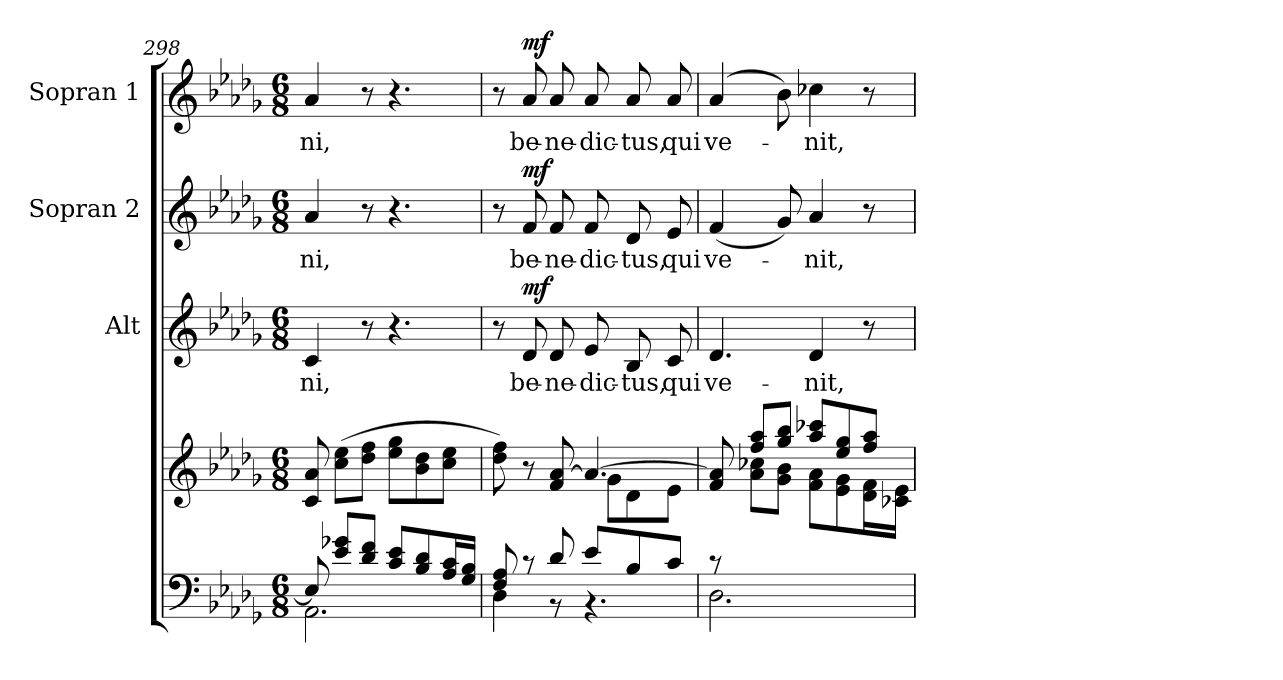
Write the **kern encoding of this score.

**kern	**kern	**kern	**text	**dynam	**kern	**text	**dynam	**kern	**text	**dynam
*part4	*part4	*part3	*part3	*part3	*part2	*part2	*part2	*part1	*part1	*part1
*staff5	*staff4	*staff3	*staff3	*staff3	*staff2	*staff2	*staff2	*staff1	*staff1	*staff1
*	*	*I"Alt	*	*	*I"Sopran 2	*	*	*I"Sopran 1	*	*
*	*	*I'A.	*	*	*I'S. 2	*	*	*I'S. 1	*	*
*clefF4	*clefG2	*clefG2	*	*	*clefG2	*	*	*clefG2	*	*
*k[b-e-a-d-g-]	*k[b-e-a-d-g-]	*k[b-e-a-d-g-]	*	*	*k[b-e-a-d-g-]	*	*	*k[b-e-a-d-g-]	*	*
*D-:	*D-:	*D-:	*	*	*D-:	*	*	*D-:	*	*
*M6/8	*M6/8	*M6/8	*	*	*M6/8	*	*	*M6/8	*	*
=298	=298	=298	=298	=298	=298	=298	=298	=298	=298	=298
*^	*	*	*	*	*	*	*	*	*	*
!	!	!	!	!LO:LY:b	!	!	!LO:LY:b	!	!	!LO:LY:b	!
8E-/]	2.AA-\	8c/ 8a-/	4c/	-ni,	.	4a-/	-ni,	.	4a-/	-ni,	.
8e-/ 8g-X/L	.	(>8cc\ 8ee-\L	.	.	.	.	.	.	.	.	.
8d-/ 8f/J	.	8dd-\ 8ff\J	8r	.	.	8r	.	.	8r	.	.
8c/ 8e-/L	.	8ee-\ 8gg-\L	4.r	.	.	4.r	.	.	4.r	.	.
8B-/ 8d-/	.	8b-\ 8dd-\	.	.	.	.	.	.	.	.	.
16A-/ 16c/L	.	8cc\ 8ee-\J	.	.	.	.	.	.	.	.	.
16G-/ 16B-/JJ	.	.	.	.	.	.	.	.	.	.	.
=299	=299	=299	=299	=299	=299	=299	=299	=299	=299	=299	=299
*	*	*^	*	*	*	*	*	*	*	*	*
8F/ 8A-/	4D-\	8dd-\ 8ff\)	4.ryy	8r	.	.	8r	.	.	8r	.	.
!	!	!	!	!	!LO:LY:b	!LO:DY:a	!	!LO:LY:b	!LO:DY:a	!	!LO:LY:b	!LO:DY:a
8rB	.	8r	.	8d-/	be-	mf	8f/	be-	mf	8a-/	be-	mf
!	!	!	!	!	!LO:LY:b	!	!	!LO:LY:b	!	!	!LO:LY:b	!
8d-/	8r	8f/ [>8a-/	.	8d-/	-ne-	.	8f/	-ne-	.	8a-/	-ne-	.
!	!	!	!	!	!LO:LY:b	!	!	!LO:LY:b	!	!	!LO:LY:b	!
8e-/L	4.r	4.a-/_	8g-\L	8e-/	-dic-	.	8f/	-dic-	.	8a-/	-dic-	.
!	!	!	!	!	!LO:LY:b	!	!	!LO:LY:b	!	!	!LO:LY:b	!
8B-/	.	.	8d-\	8B-/	-tus,	.	8d-/	-tus,	.	8a-/	-tus,	.
!	!	!	!	!	!LO:LY:b	!	!	!LO:LY:b	!	!	!LO:LY:b	!
8c/J	.	.	8e-\J	8c/	qui	.	8e-/	qui	.	8a-/	qui	.
=300	=300	=300	=300	=300	=300	=300	=300	=300	=300	=300	=300	=300
!	!	!	!	!	!LO:LY:b	!	!	!LO:LY:b	!	!	!LO:LY:b	!
8rc	2.D-\	8f/ 8a-/]	8ryy	4.d-/	ve-	.	(<4f/	ve-	.	(4a-/	ve-	.
4ryy	.	8ff/ 8aa-/L	8a-\ 8cc-X\L	.	.	.	.	.	.	.	.	.
.	.	8gg-/ 8bb-/J	8g-\ 8b-\J	.	.	.	8g-/)	.	.	8b-\)	.	.
!	!	!	!	!	!LO:LY:b	!	!	!LO:LY:b	!	!	!LO:LY:b	!
4.ryy	.	8aa-/ 8ccc-X/L	8f\ 8a-\L	4d-/	-nit,	.	4a-/	-nit,	.	4cc-X\	-nit,	.
.	.	8ee-/ 8gg-/	8e-\ 8g-\	.	.	.	.	.	.	.	.	.
.	.	8ff/ 8aa-/J	16d-\ 16f\L	8r	.	.	8r	.	.	8r	.	.
.	.	.	16c-X\ 16e-\JJ	.	.	.	.	.	.	.	.	.
*v	*v	*	*	*	*	*	*	*	*	*	*	*
*	*v	*v	*	*	*	*	*	*	*	*	*
=	=	=	=	=	=	=	=	=	=	=
*-	*-	*-	*-	*-	*-	*-	*-	*-	*-	*-
